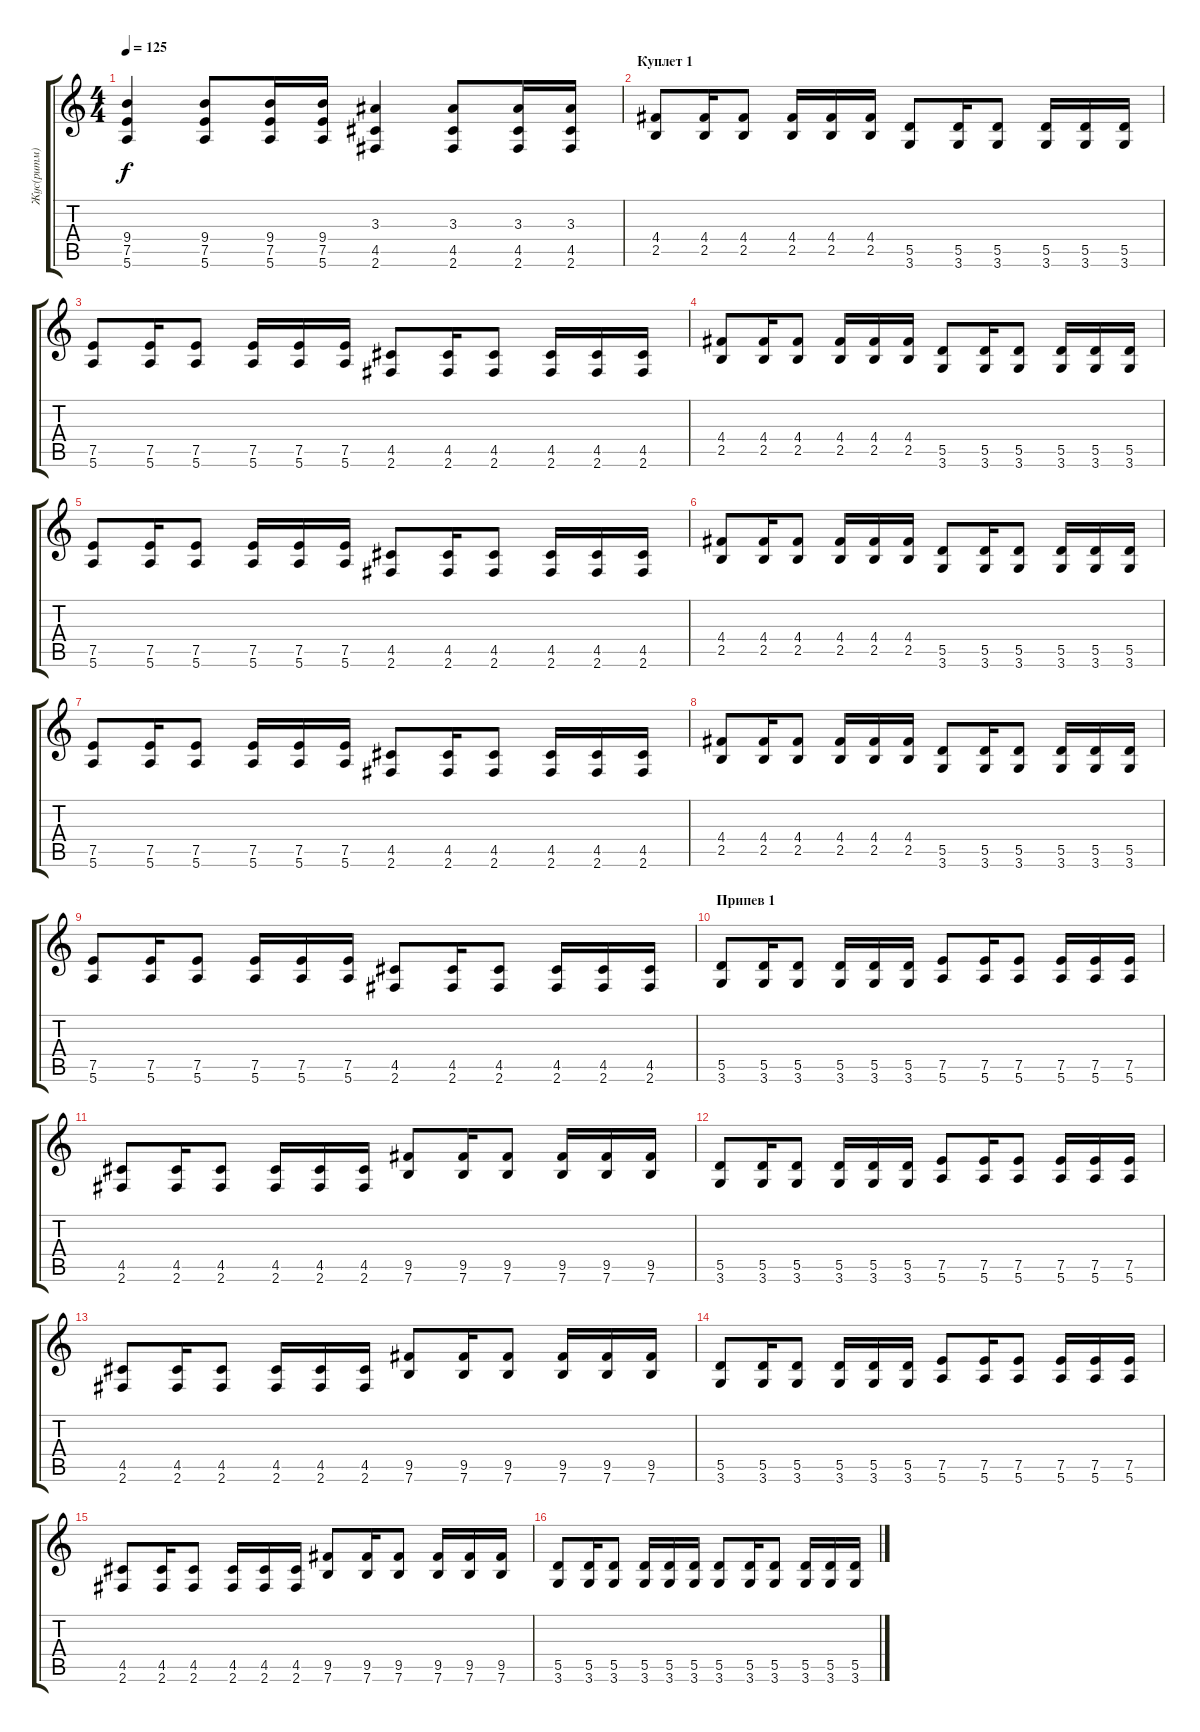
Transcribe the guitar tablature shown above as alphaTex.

\track ("Жус(ритм)" "Жус(ритм)") {instrument distortionguitar}
\staff {score tabs}
\tuning (E4 B3 G3 D3 A2 E2) {hide}
\ts (4 4)
\tempo 125
\clef g2
\ks c
(9.4 7.5 5.6).4{dy f} (9.4 7.5 5.6).8 (9.4 7.5 5.6).16 (9.4 7.5 5.6).16 (3.3 4.5 2.6).4 (3.3 4.5 2.6).8 (3.3 4.5 2.6).16 (3.3 4.5 2.6).16 |
\section ("" "Куплет 1")
(4.4 2.5).8 (4.4 2.5).16 (4.4 2.5).8 (4.4 2.5).16 (4.4 2.5).16 (4.4 2.5).16 (5.5 3.6).8 (5.5 3.6).16 (5.5 3.6).8 (5.5 3.6).16 (5.5 3.6).16 (5.5 3.6).16 |
(7.5 5.6).8 (7.5 5.6).16 (7.5 5.6).8 (7.5 5.6).16 (7.5 5.6).16 (7.5 5.6).16 (4.5 2.6).8 (4.5 2.6).16 (4.5 2.6).8 (4.5 2.6).16 (4.5 2.6).16 (4.5 2.6).16 |
(4.4 2.5).8 (4.4 2.5).16 (4.4 2.5).8 (4.4 2.5).16 (4.4 2.5).16 (4.4 2.5).16 (5.5 3.6).8 (5.5 3.6).16 (5.5 3.6).8 (5.5 3.6).16 (5.5 3.6).16 (5.5 3.6).16 |
(7.5 5.6).8 (7.5 5.6).16 (7.5 5.6).8 (7.5 5.6).16 (7.5 5.6).16 (7.5 5.6).16 (4.5 2.6).8 (4.5 2.6).16 (4.5 2.6).8 (4.5 2.6).16 (4.5 2.6).16 (4.5 2.6).16 |
(4.4 2.5).8 (4.4 2.5).16 (4.4 2.5).8 (4.4 2.5).16 (4.4 2.5).16 (4.4 2.5).16 (5.5 3.6).8 (5.5 3.6).16 (5.5 3.6).8 (5.5 3.6).16 (5.5 3.6).16 (5.5 3.6).16 |
(7.5 5.6).8 (7.5 5.6).16 (7.5 5.6).8 (7.5 5.6).16 (7.5 5.6).16 (7.5 5.6).16 (4.5 2.6).8 (4.5 2.6).16 (4.5 2.6).8 (4.5 2.6).16 (4.5 2.6).16 (4.5 2.6).16 |
(4.4 2.5).8 (4.4 2.5).16 (4.4 2.5).8 (4.4 2.5).16 (4.4 2.5).16 (4.4 2.5).16 (5.5 3.6).8 (5.5 3.6).16 (5.5 3.6).8 (5.5 3.6).16 (5.5 3.6).16 (5.5 3.6).16 |
(7.5 5.6).8 (7.5 5.6).16 (7.5 5.6).8 (7.5 5.6).16 (7.5 5.6).16 (7.5 5.6).16 (4.5 2.6).8 (4.5 2.6).16 (4.5 2.6).8 (4.5 2.6).16 (4.5 2.6).16 (4.5 2.6).16 |
\section ("" "Припев 1")
(5.5 3.6).8 (5.5 3.6).16 (5.5 3.6).8 (5.5 3.6).16 (5.5 3.6).16 (5.5 3.6).16 (7.5 5.6).8 (7.5 5.6).16 (7.5 5.6).8 (7.5 5.6).16 (7.5 5.6).16 (7.5 5.6).16 |
(4.5 2.6).8 (4.5 2.6).16 (4.5 2.6).8 (4.5 2.6).16 (4.5 2.6).16 (4.5 2.6).16 (9.5 7.6).8 (9.5 7.6).16 (9.5 7.6).8 (9.5 7.6).16 (9.5 7.6).16 (9.5 7.6).16 |
(5.5 3.6).8 (5.5 3.6).16 (5.5 3.6).8 (5.5 3.6).16 (5.5 3.6).16 (5.5 3.6).16 (7.5 5.6).8 (7.5 5.6).16 (7.5 5.6).8 (7.5 5.6).16 (7.5 5.6).16 (7.5 5.6).16 |
(4.5 2.6).8 (4.5 2.6).16 (4.5 2.6).8 (4.5 2.6).16 (4.5 2.6).16 (4.5 2.6).16 (9.5 7.6).8 (9.5 7.6).16 (9.5 7.6).8 (9.5 7.6).16 (9.5 7.6).16 (9.5 7.6).16 |
(5.5 3.6).8 (5.5 3.6).16 (5.5 3.6).8 (5.5 3.6).16 (5.5 3.6).16 (5.5 3.6).16 (7.5 5.6).8 (7.5 5.6).16 (7.5 5.6).8 (7.5 5.6).16 (7.5 5.6).16 (7.5 5.6).16 |
(4.5 2.6).8 (4.5 2.6).16 (4.5 2.6).8 (4.5 2.6).16 (4.5 2.6).16 (4.5 2.6).16 (9.5 7.6).8 (9.5 7.6).16 (9.5 7.6).8 (9.5 7.6).16 (9.5 7.6).16 (9.5 7.6).16 |
(5.5 3.6).8 (5.5 3.6).16 (5.5 3.6).8 (5.5 3.6).16 (5.5 3.6).16 (5.5 3.6).16 (5.5 3.6).8 (5.5 3.6).16 (5.5 3.6).8 (5.5 3.6).16 (5.5 3.6).16 (5.5 3.6).16
